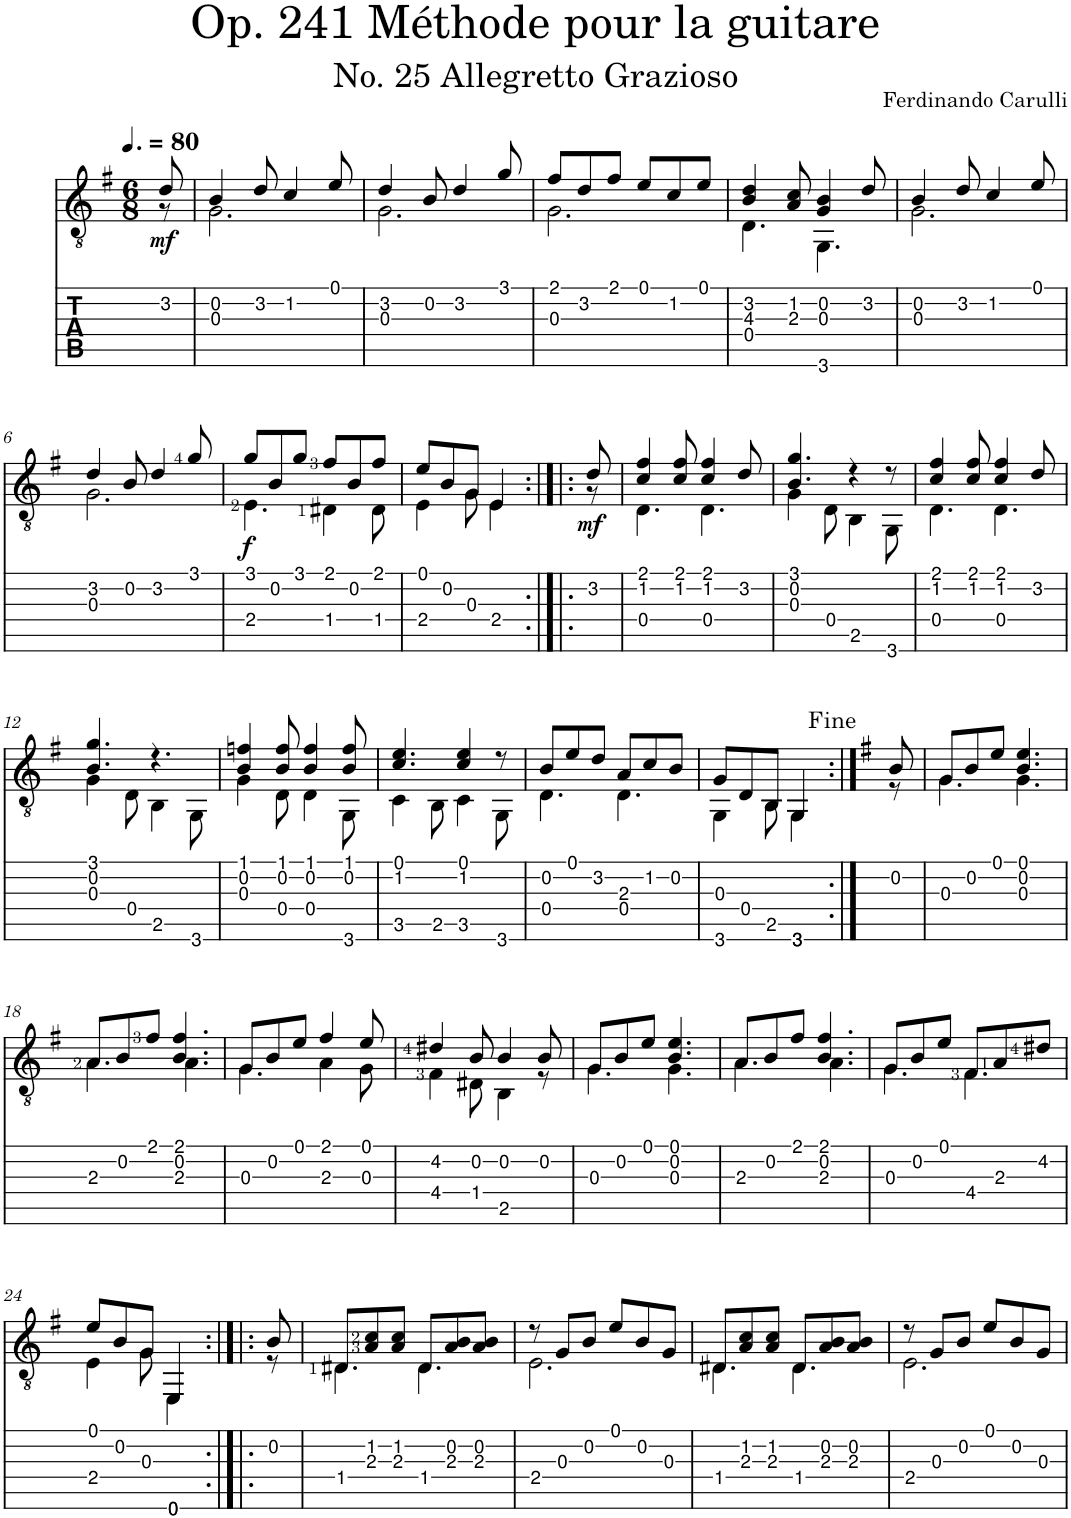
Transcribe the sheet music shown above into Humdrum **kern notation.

**kern	**kern	**dynam
*part1	*part1	*part1
*staff2	*staff1	*staff1/2
*I"Classical Guitar	*	*
*stria6	*	*
*	*clefGv2	*
*k[f#]	*k[f#]	*
*G:	*G:	*
*M6/8	*M6/8	*
*MM120	*MM120	*
=	=	=
*^	*^	*
!	!	!	!	!LO:DY:b
8d	8r	8d/	8r	mf
=1	=1	=1	=1	=1
4B	2.G	4B/	2.G\	.
8d	.	8d/	.	.
4c	.	4c/	.	.
8e	.	8e/	.	.
=2	=2	=2	=2	=2
4d	2.G	4d/	2.G\	.
8B	.	8B/	.	.
4d	.	4d/	.	.
8g	.	8g/	.	.
=3	=3	=3	=3	=3
8f#L	2.G	8f#/L	2.G\	.
8d	.	8d/	.	.
8f#J	.	8f#/J	.	.
8eL	.	8e/L	.	.
8c	.	8c/	.	.
8eJ	.	8e/J	.	.
=4	=4	=4	=4	=4
4B 4d	4.D	4B/ 4d/	4.D\	.
8A 8c	.	8A/ 8c/	.	.
4G 4B	4.GG	4G/ 4B/	4.GG\	.
8d	.	8d/	.	.
=5	=5	=5	=5	=5
4B	2.G	4B/	2.G\	.
8d	.	8d/	.	.
4c	.	4c/	.	.
8e	.	8e/	.	.
!!LO:LB:g=z	!!
=6	=6	=6	=6	=6
4d	2.G	4d/	2.G\	.
8B	.	8B/	.	.
4d	.	4d/	.	.
8g	.	8g/	.	.
=7	=7	=7	=7	=7
!	!	!	!	!LO:DY:b
8gL	4.E	8g/L	4.E\	f
8B	.	8B/	.	.
8gJ	.	8g/J	.	.
8f#L	4D#X	8f#/L	4D#X\	.
8B	.	8B/	.	.
8f#J	8D#	8f#/J	8D#\	.
=8	=8	=8	=8	=8
8eL	4E	8e/L	4E\	.
8B	.	8B/	.	.
8GJ	8G	8G/J	8G\	.
4E	4E	4E/	4E\	.
=8X1:|!|:	=8X1:|!|:	=8X1:|!|:	=8X1:|!|:	=8X1:|!|:
!	!	!	!	!LO:DY:b
8d	8r	8d/	8r	mf
=9	=9	=9	=9	=9
4c 4f#	4.D	4c/ 4f#/	4.D\	.
8c 8f#	.	8c/ 8f#/	.	.
4c 4f#	4.D	4c/ 4f#/	4.D\	.
8d	.	8d/	.	.
=10	=10	=10	=10	=10
4.B 4.g	4G	4.B/ 4.g/	4G\	.
.	8D	.	8D\	.
4r	4BB	4r	4BB\	.
8r	8GG	8r	8GG\	.
=11	=11	=11	=11	=11
4c 4f#	4.D	4c/ 4f#/	4.D\	.
8c 8f#	.	8c/ 8f#/	.	.
4c 4f#	4.D	4c/ 4f#/	4.D\	.
8d	.	8d/	.	.
!!LO:LB:g=z	!!
=12	=12	=12	=12	=12
4.B 4.g	4G	4.B/ 4.g/	4G\	.
.	8D	.	8D\	.
4.r	4BB	4.r	4BB\	.
.	8GG	.	8GG\	.
=13	=13	=13	=13	=13
4B 4fn	4G	4B/ 4fn/	4G\	.
8B 8f	8D	8B/ 8f/	8D\	.
4B 4f	4D	4B/ 4f/	4D\	.
8B 8f	8GG	8B/ 8f/	8GG\	.
=14	=14	=14	=14	=14
4.c 4.e	4C	4.c/ 4.e/	4C\	.
.	8BB	.	8BB\	.
4c 4e	4C	4c/ 4e/	4C\	.
8r	8GG	8r	8GG\	.
=15	=15	=15	=15	=15
8BL	4.D	8B/L	4.D\	.
8e	.	8e/	.	.
8dJ	.	8d/J	.	.
8AL	4.D	8A/L	4.D\	.
8c	.	8c/	.	.
8BJ	.	8B/J	.	.
=16	=16	=16	=16	=16
8GL	4GG	8G/L	4GG\	.
8D	.	8D/	.	.
8BBJ	8BB	8BB/J	8BB\	.
4GG	4GG	4GG/	4GG\	.
=16X2:|!	=16X2:|!	=16X2:|!	=16X2:|!	=16X2:|!
*k[f#]	*	*k[f#]	*	*
*e:	*	*e:	*	*
8B	8r	8B/	8r	.
=17	=17	=17	=17	=17
8GL	4.G	8G/L	4.G\	.
8B	.	8B/	.	.
8eJ	.	8e/J	.	.
4.B 4.e	4.G	4.B/ 4.e/	4.G\	.
!!LO:LB:g=z	!!
=18	=18	=18	=18	=18
8AL	4.A	8A/L	4.A\	.
8B	.	8B/	.	.
8f#J	.	8f#/J	.	.
4.B 4.f#	4.A	4.B/ 4.f#/	4.A\	.
=19	=19	=19	=19	=19
8GL	4.G	8G/L	4.G\	.
8B	.	8B/	.	.
8eJ	.	8e/J	.	.
4f#	4A	4f#/	4A\	.
8e	8G	8e/	8G\	.
=20	=20	=20	=20	=20
4d#X	4F#	4d#X/	4F#\	.
8B	8D#X	8B/	8D#X\	.
4B	4BB	4B/	4BB\	.
8B	8r	8B/	8r	.
=21	=21	=21	=21	=21
8GL	4.G	8G/L	4.G\	.
8B	.	8B/	.	.
8eJ	.	8e/J	.	.
4.B 4.e	4.G	4.B/ 4.e/	4.G\	.
=22	=22	=22	=22	=22
8AL	4.A	8A/L	4.A\	.
8B	.	8B/	.	.
8f#J	.	8f#/J	.	.
4.B 4.f#	4.A	4.B/ 4.f#/	4.A\	.
=23	=23	=23	=23	=23
8GL	4.G	8G/L	4.G\	.
8B	.	8B/	.	.
8eJ	.	8e/J	.	.
8F#L	4.F#	8F#/L	4.F#\	.
8A	.	8A/	.	.
8d#XJ	.	8d#X/J	.	.
!!LO:LB:g=z	!!
=24	=24	=24	=24	=24
8eL	4E	8e/L	4E\	.
8B	.	8B/	.	.
8GJ	8G	8G/J	8G\	.
4EE	4EE	4EE/	4EE\	.
=24X3:|!|:	=24X3:|!|:	=24X3:|!|:	=24X3:|!|:	=24X3:|!|:
8B	8r	8B/	8r	.
=25	=25	=25	=25	=25
8D#XL	4.D#	8D#X/L	4.D#\	.
8A\ 8c\	.	8A/ 8c/	.	.
8A\ 8c\J	.	8A/ 8c/J	.	.
8D#L	4.D#	8D#/L	4.D#\	.
8A\ 8B\	.	8A/ 8B/	.	.
8A\ 8B\J	.	8A/ 8B/J	.	.
=26	=26	=26	=26	=26
8r	2.E	8r	2.E\	.
8GL	.	8G/L	.	.
8BJ	.	8B/J	.	.
8eL	.	8e/L	.	.
8B	.	8B/	.	.
8GJ	.	8G/J	.	.
=27	=27	=27	=27	=27
8D#XL	4.D#	8D#X/L	4.D#\	.
8A\ 8c\	.	8A/ 8c/	.	.
8A\ 8c\J	.	8A/ 8c/J	.	.
8D#L	4.D#	8D#/L	4.D#\	.
8A\ 8B\	.	8A/ 8B/	.	.
8A\ 8B\J	.	8A/ 8B/J	.	.
=28	=28	=28	=28	=28
8r	2.E	8r	2.E\	.
8GL	.	8G/L	.	.
8BJ	.	8B/J	.	.
8eL	.	8e/L	.	.
8B	.	8B/	.	.
8GJ	.	8G/J	.	.
*v	*v	*	*	*
*	*v	*v	*
=	=	=
*-	*-	*-
